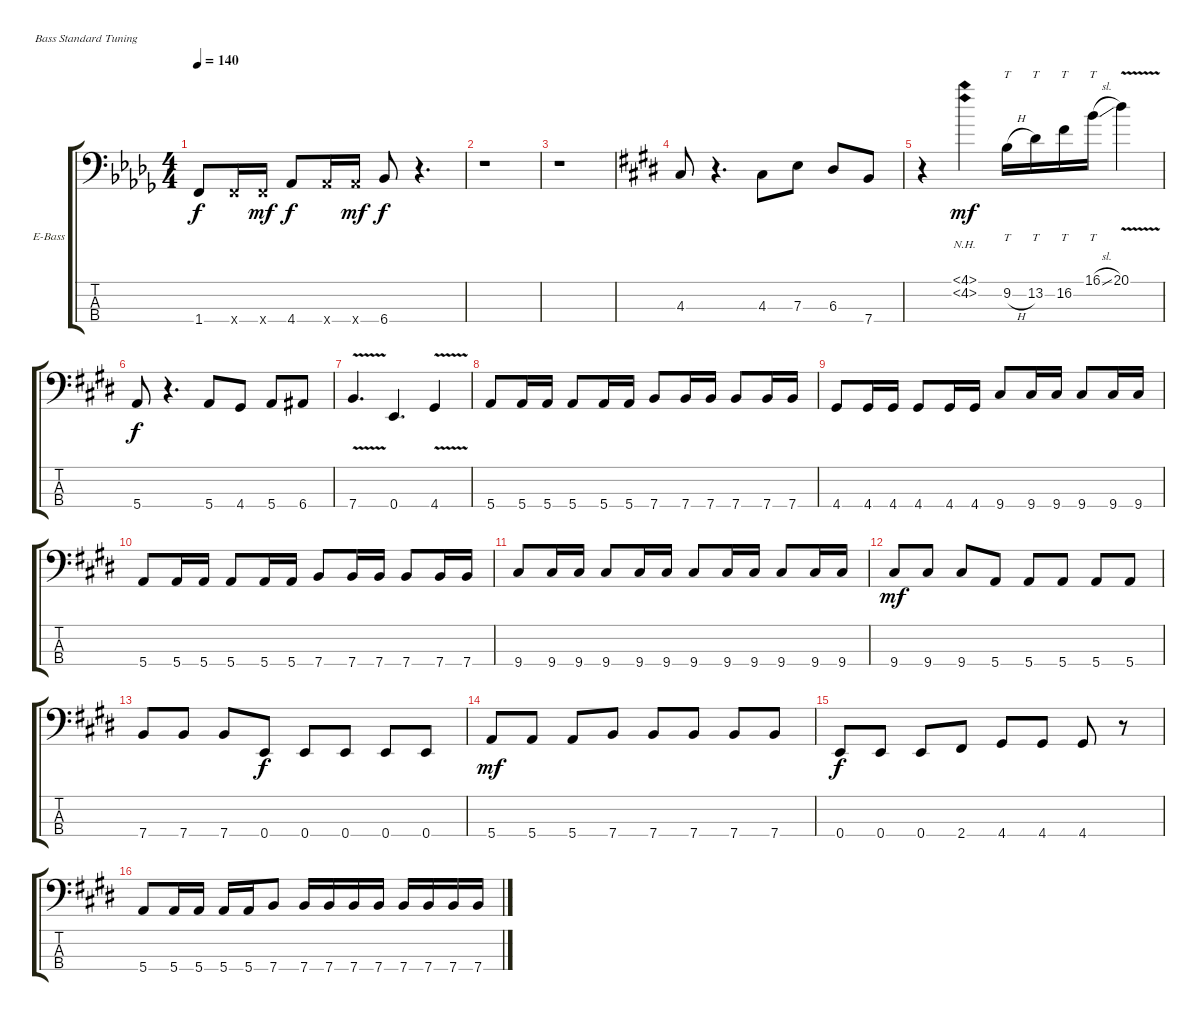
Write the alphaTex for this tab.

\bracketExtendMode groupsimilarinstruments
\firstSystemTrackNameOrientation horizontal
\otherSystemsTrackNameOrientation horizontal
\track ("Bass" "E-Bass") {instrument electricbassfinger}
\staff {score tabs}
\tuning (G2 D2 A1 E1)
\ts (4 4)
\tempo 140
\clef f4
\ks db
1.4.8{dy f} 1.4{x}.16 1.4{x}.16{dy mf} 4.4.8{dy f} 4.4{x}.16 4.4{x}.16{dy mf} 6.4.8{dy f} r.4{d} |
r.1 |
r.1 |
\ks e
4.3.8 r.4{d} 4.3.8 7.3.8 6.3.8 7.4.8 |
r.4 (4.1{nh} 4.2{nh}).4{dy mf} 9.2{h}.16{tt} 13.2.16{tt} 16.2.16{tt} 16.1{sl}.16{tt} 20.1{v}.4 |
5.4.8{dy f} r.4{d} 5.4.8 4.4.8 5.4.8 6.4.8 |
7.4{v}.4{d} 0.4.4{d} 4.4{v}.4 |
5.4.8 5.4.16 5.4.16 5.4.8 5.4.16 5.4.16 7.4.8 7.4.16 7.4.16 7.4.8 7.4.16 7.4.16 |
4.4.8 4.4.16 4.4.16 4.4.8 4.4.16 4.4.16 9.4.8 9.4.16 9.4.16 9.4.8 9.4.16 9.4.16 |
5.4.8 5.4.16 5.4.16 5.4.8 5.4.16 5.4.16 7.4.8 7.4.16 7.4.16 7.4.8 7.4.16 7.4.16 |
9.4.8 9.4.16 9.4.16 9.4.8 9.4.16 9.4.16 9.4.8 9.4.16 9.4.16 9.4.8 9.4.16 9.4.16 |
9.4.8{dy mf} 9.4.8 9.4.8 5.4.8 5.4.8 5.4.8 5.4.8 5.4.8 |
7.4.8 7.4.8 7.4.8 0.4.8{dy f} 0.4.8 0.4.8 0.4.8 0.4.8 |
5.4.8{dy mf} 5.4.8 5.4.8 7.4.8 7.4.8 7.4.8 7.4.8 7.4.8 |
0.4.8{dy f} 0.4.8 0.4.8 2.4.8 4.4.8 4.4.8 4.4.8 r.8 |
5.4.8 5.4.16 5.4.16 5.4.16 5.4.16 7.4.8 7.4.16 7.4.16 7.4.16 7.4.16 7.4.16 7.4.16 7.4.16 7.4.16
